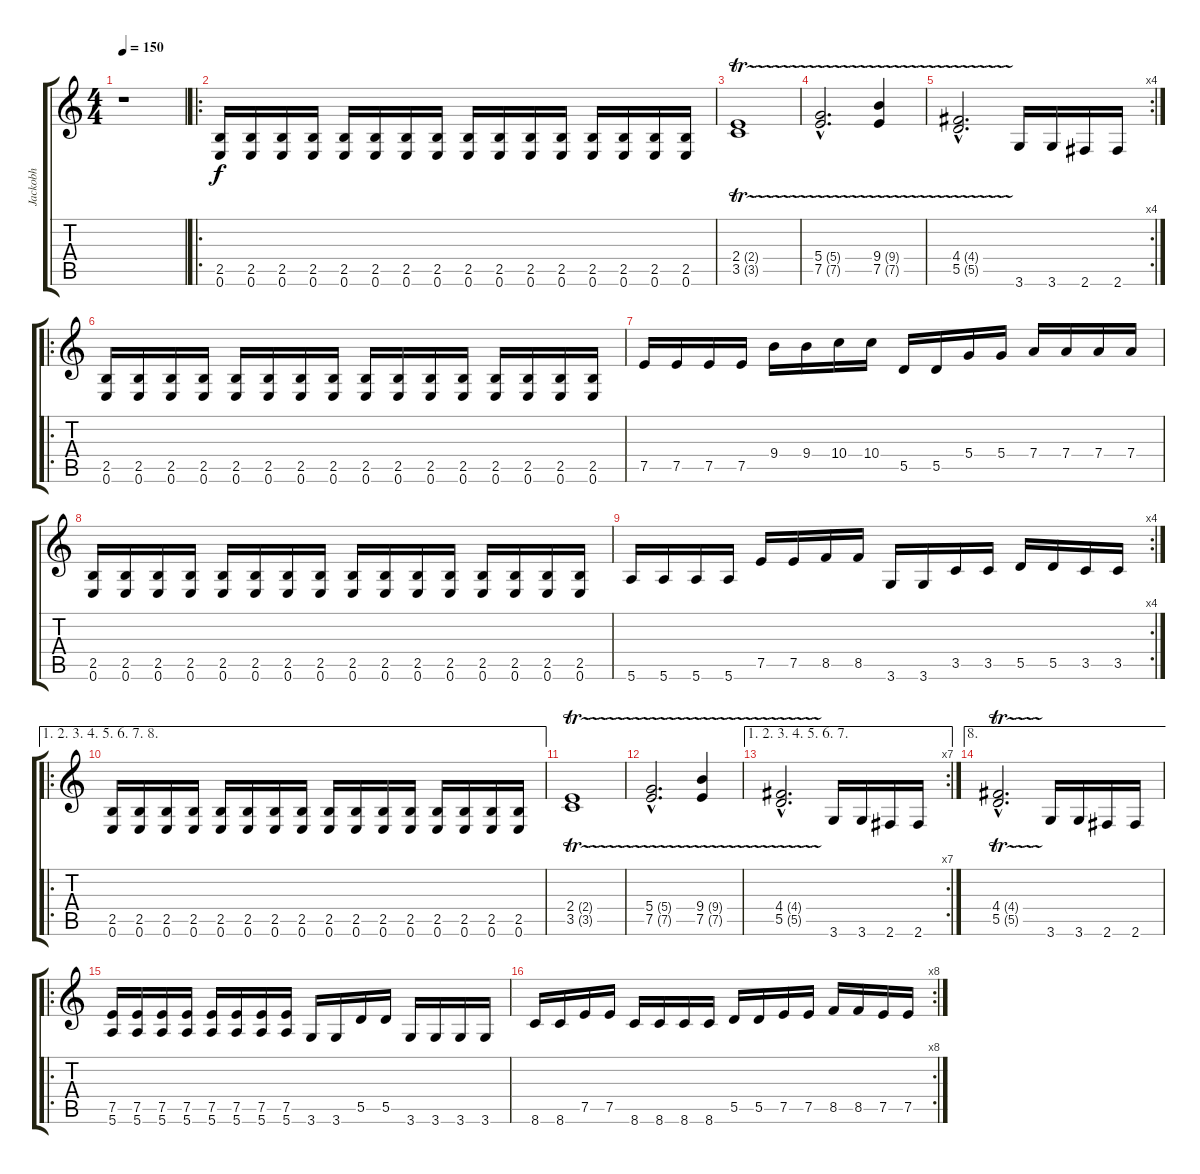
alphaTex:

\track ("Jackobh" "Jackobh") {instrument distortionguitar}
\staff {score tabs}
\tuning (E4 B3 G3 D3 A2 E2) {hide}
\ts (4 4)
\tempo 150
\clef g2
\ks c
r.1{dy f instrument distortionguitar} |
\ro
(2.5 0.6).16 (2.5 0.6).16 (2.5 0.6).16 (2.5 0.6).16 (2.5 0.6).16 (2.5 0.6).16 (2.5 0.6).16 (2.5 0.6).16 (2.5 0.6).16 (2.5 0.6).16 (2.5 0.6).16 (2.5 0.6).16 (2.5 0.6).16 (2.5 0.6).16 (2.5 0.6).16 (2.5 0.6).16 |
(2.4{tr (2 16)} 3.5{tr (3 16)}).1 |
(5.4{tr (5 16) hac} 7.5{tr (7 16) hac}).2{d} (9.4{tr (9 16)} 7.5{tr (7 16)}).4 |
\rc 4
(4.4{tr (4 16) hac} 5.5{tr (5 16) hac}).2{d} 3.6.16 3.6.16 2.6.16 2.6.16 |
\ro
(2.5 0.6).16 (2.5 0.6).16 (2.5 0.6).16 (2.5 0.6).16 (2.5 0.6).16 (2.5 0.6).16 (2.5 0.6).16 (2.5 0.6).16 (2.5 0.6).16 (2.5 0.6).16 (2.5 0.6).16 (2.5 0.6).16 (2.5 0.6).16 (2.5 0.6).16 (2.5 0.6).16 (2.5 0.6).16 |
7.5.16 7.5.16 7.5.16 7.5.16 9.4.16 9.4.16 10.4.16 10.4.16 5.5.16 5.5.16 5.4.16 5.4.16 7.4.16 7.4.16 7.4.16 7.4.16 |
(2.5 0.6).16 (2.5 0.6).16 (2.5 0.6).16 (2.5 0.6).16 (2.5 0.6).16 (2.5 0.6).16 (2.5 0.6).16 (2.5 0.6).16 (2.5 0.6).16 (2.5 0.6).16 (2.5 0.6).16 (2.5 0.6).16 (2.5 0.6).16 (2.5 0.6).16 (2.5 0.6).16 (2.5 0.6).16 |
\rc 4
5.6.16 5.6.16 5.6.16 5.6.16 7.5.16 7.5.16 8.5.16 8.5.16 3.6.16 3.6.16 3.5.16 3.5.16 5.5.16 5.5.16 3.5.16 3.5.16 |
\ae (1 2 3 4 5 6 7 8)
\ro
(2.5 0.6).16 (2.5 0.6).16 (2.5 0.6).16 (2.5 0.6).16 (2.5 0.6).16 (2.5 0.6).16 (2.5 0.6).16 (2.5 0.6).16 (2.5 0.6).16 (2.5 0.6).16 (2.5 0.6).16 (2.5 0.6).16 (2.5 0.6).16 (2.5 0.6).16 (2.5 0.6).16 (2.5 0.6).16 |
(2.4{tr (2 16)} 3.5{tr (3 16)}).1 |
(5.4{tr (5 16) hac} 7.5{tr (7 16) hac}).2{d} (9.4{tr (9 16)} 7.5{tr (7 16)}).4 |
\ae (1 2 3 4 5 6 7)
\rc 7
(4.4{tr (4 16) hac} 5.5{tr (5 16) hac}).2{d} 3.6.16 3.6.16 2.6.16 2.6.16 |
\ae 8
(4.4{tr (4 16) hac} 5.5{tr (5 16) hac}).2{d} 3.6.16 3.6.16 2.6.16 2.6.16 |
\ro
(7.5 5.6).16 (7.5 5.6).16 (7.5 5.6).16 (7.5 5.6).16 (7.5 5.6).16 (7.5 5.6).16 (7.5 5.6).16 (7.5 5.6).16 3.6.16 3.6.16 5.5.16 5.5.16 3.6.16 3.6.16 3.6.16 3.6.16 |
\rc 8
8.6.16 8.6.16 7.5.16 7.5.16 8.6.16 8.6.16 8.6.16 8.6.16 5.5.16 5.5.16 7.5.16 7.5.16 8.5.16 8.5.16 7.5.16 7.5.16
